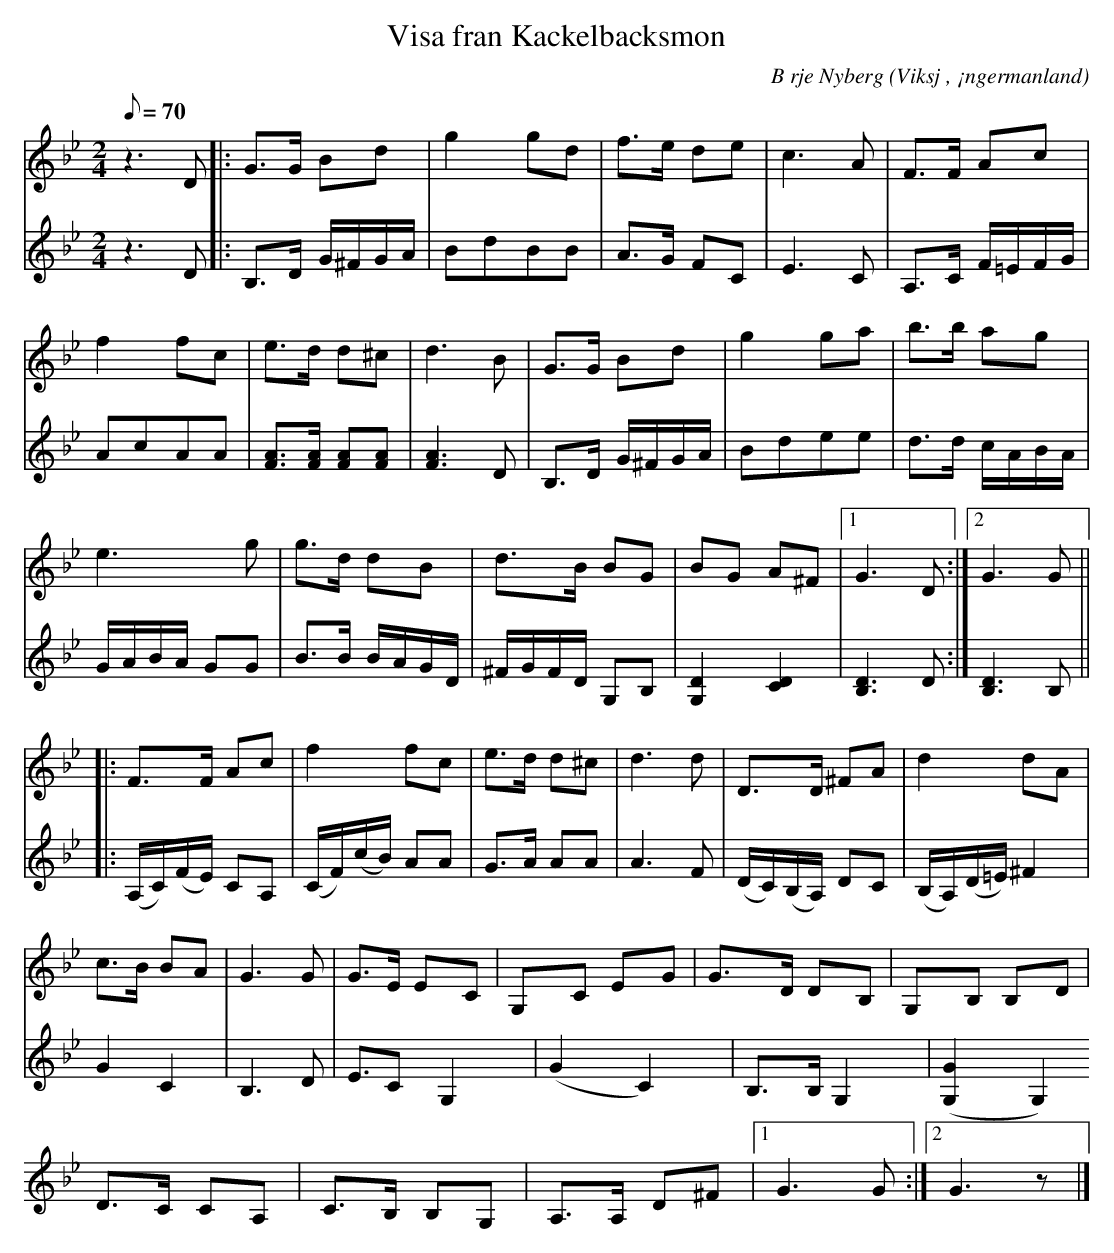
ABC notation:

X:1
T:Visa fran Kackelbacksmon
C:B rje Nyberg
O:Viksj , ¡ngermanland
M:2/4
L:1/8
Q:70
K:Gm
V:1
z2> D2|: G>G Bd | g2 gd | f>e de | c2>A2 | F>F Ac |
f2 fc | e>d d^c | d2>B2 | G>G Bd |g2 ga | b>b ag |
e2> g2 | g>d dB |d>B BG |BG A^F |1 G2> D2 :|2 G2> G2 ||
|: F>F Ac | f2 fc | e>d d^c | d2>d2 | D>D ^FA | d2 dA |
c>B BA |G2> G2 | G>E EC | G,C EG | G>D DB, | G,B, B,D |
D>C CA, | C>B, B,G, | A,>A, D^F |1 G2> G2 :|2 G2> z2 |]
V:2
z2> D2 |: B,>D G/2^F/2G/2A/2 | BdBB | A>G FC | E2>C2 | A,>C F/2=E/2F/2G/2 |
AcAA | [AF]>[AF] [AF][AF] | [A2F2]> D2 | B,>D G/2^F/2G/2A/2 | Bdee | d>d c/2A/2B/2A/2 |
G/2A/2B/2A/2 GG | B>B B/2A/2G/2D/2 | ^F/2G/2F/2D/2 G,B, | [G,2D2] [C2D2] | [D2B,2]> D2 :| [D2B,2]> B,2 ||
|: (A,/2C/2)(F/2E/2) CA, | (C/2F/2)(c/2B/2) AA | G>A AA | A2> F2 | (D/2C/2)(B,/2A,/2) DC | (B,/2A,/2)(D/2=E/2) ^F2 |
G2 C2 | B,2> D2 | E>C2 G,2, |(G2C2) |B,>B, G,2 | ([G,2G2] G,2)
